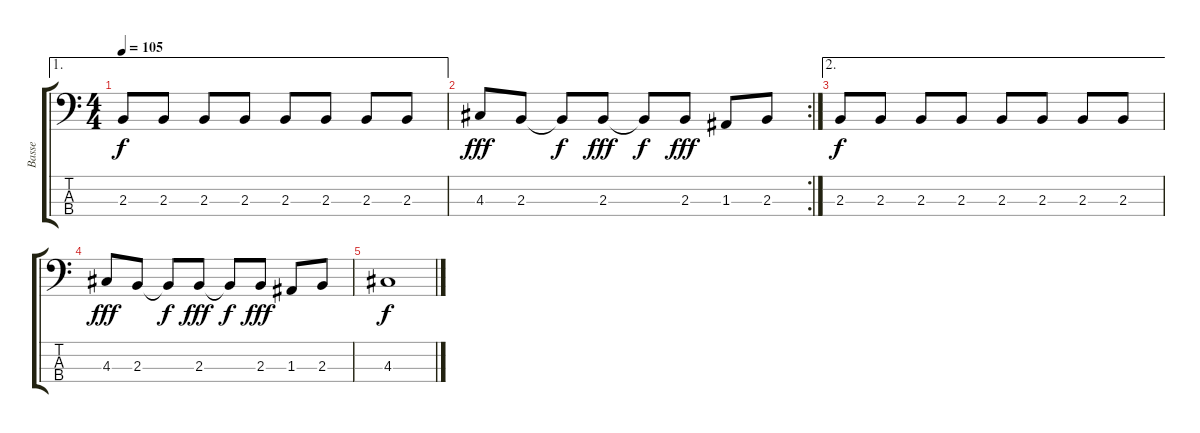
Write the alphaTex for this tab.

\track ("Basse" "Basse") {instrument electricbassfinger}
\staff {score tabs}
\tuning (G2 D2 A1 E1) {hide}
\ae 1
\ts (4 4)
\tempo 105
\clef f4
\ks c
2.3.8{dy f} 2.3.8 2.3.8 2.3.8 2.3.8 2.3.8 2.3.8 2.3.8 |
\rc 2
4.3.8{dy fff} 2.3.8 2.3{t}.8{dy f} 2.3.8{dy fff} 2.3{t}.8{dy f} 2.3.8{dy fff} 1.3.8 2.3.8 |
\ae 2
2.3.8{dy f} 2.3.8 2.3.8 2.3.8 2.3.8 2.3.8 2.3.8 2.3.8 |
4.3.8{dy fff} 2.3.8 2.3{t}.8{dy f} 2.3.8{dy fff} 2.3{t}.8{dy f} 2.3.8{dy fff} 1.3.8 2.3.8 |
4.3.1{dy f}
